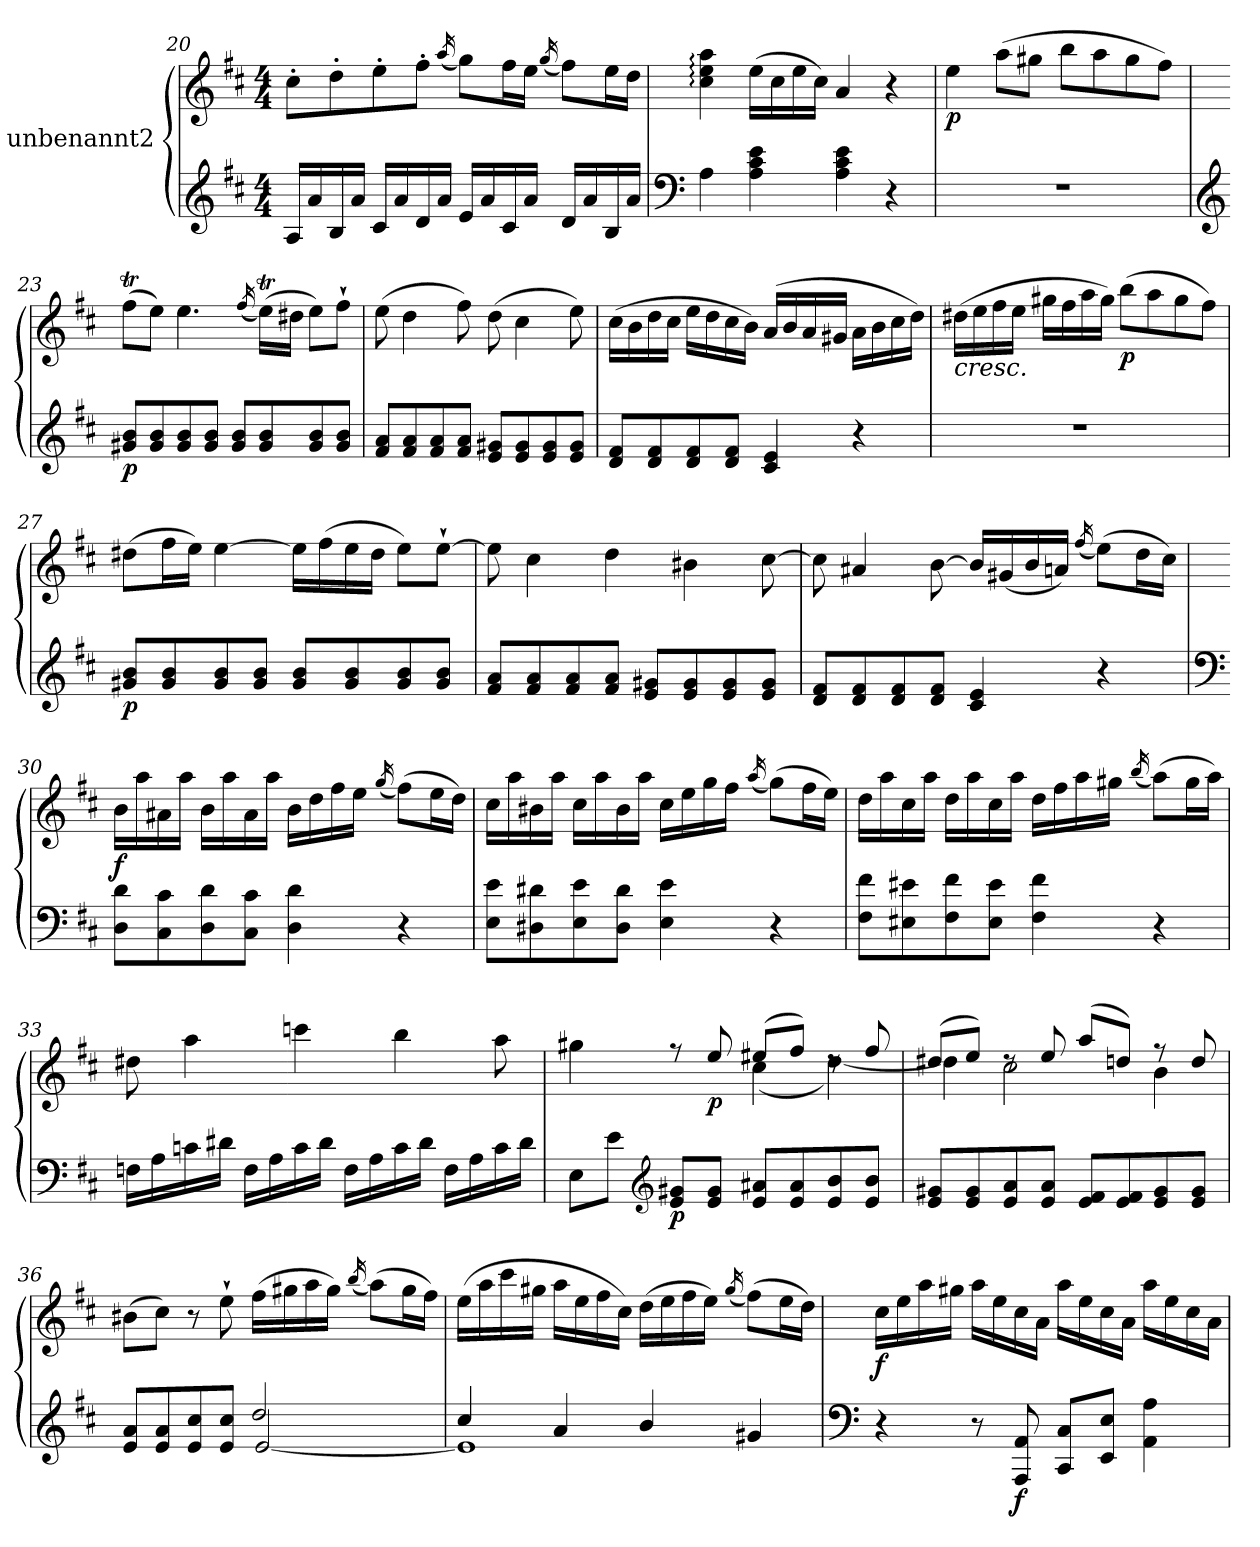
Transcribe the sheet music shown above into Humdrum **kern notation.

**kern	**kern	**dynam
*part1	*part1	*part1
*staff2	*staff1	*staff1/2
*I"unbenannt2	*	*
!!LO:LB:g=z
*clefG2	*clefG2	*
*k[f#c#]	*k[f#c#]	*
*M4/4	*M4/4	*
=20	=20	=20
16A/LL	8cc#'\L	.
16a/	.	.
16B/	8dd'\	.
16a/JJ	.	.
16c#/LL	8ee'\	.
16a/	.	.
16d/	8ff#'\J	.
16a/JJ	.	.
.	(<16qaa/	.
16e/LL	8gg\L)	.
16a/	.	.
16c#/	16ff#\L	.
16a/JJ	16ee\JJ	.
.	(<16qgg/	.
16d/LL	8ff#\L)	.
16a/	.	.
16B/	16ee\L	.
16a/JJ	16dd\JJ	.
=21	=21	=21
*clefF4	*	*
4A\	4cc#\: 4ee\: 4aa\:	.
4A\ 4c#\ 4e\	(>16ee\LL	.
.	16cc#\	.
.	16ee\	.
.	16cc#\JJ)	.
4A\ 4c#\ 4e\	4a/	.
4r	4r	.
=22	=22	=22
!	!	!LO:DY:b
1r	4ee\	p
.	(>8aa\L	.
.	8gg#X\J	.
.	8bb\L	.
.	8aa\	.
.	8gg#\	.
.	8ff#\J)	.
!!LO:LB:g=z
=23	=23	=23
*clefG2	*	*
!	!	!LO:DY:b=2
8g#X/ 8b/L	(>8ff#t\L	p
8g#/ 8b/	8ee\J)	.
8g#/ 8b/	4.ee\	.
8g#/ 8b/J	.	.
8g#/ 8b/L	.	.
.	(<16qff#/	.
8g#/ 8b/	(>16eeT\LL)	.
.	16dd#X\JJ	.
8g#/ 8b/	8ee\L)	.
8g#/ 8b/J	8ff#`\J	.
=24	=24	=24
8f#/ 8a/L	(>8ee\	.
8f#/ 8a/	4dd\	.
8f#/ 8a/	.	.
8f#/ 8a/J	8ff#\)	.
8e/ 8g#X/L	(>8dd\	.
8e/ 8g#/	4cc#\	.
8e/ 8g#/	.	.
8e/ 8g#/J	8ee\)	.
=25	=25	=25
8d/ 8f#/L	(>16cc#\LL	.
.	16b\	.
8d/ 8f#/	16dd\	.
.	16cc#\JJ	.
8d/ 8f#/	16ee\LL	.
.	16dd\	.
8d/ 8f#/J	16cc#\	.
.	16b\JJ)	.
4c#/ 4e/	(>16a/LL	.
.	16b/	.
.	16a/	.
.	16g#X/JJ	.
4r	16a\LL	.
.	16b\	.
.	16cc#\	.
.	16dd\JJ)	.
!!LO:LB:g=z
=26	=26	=26
!	!LO:TX:b:i:t=cresc.	!
1r	(>16dd#X\LL	.
.	16ee\	.
.	16ff#\	.
.	16ee\JJ	.
.	16gg#X\LL	.
.	16ff#\	.
.	16aa\	.
.	16gg#\JJ)	.
!	!	!LO:DY:b
.	(>8bb\L	p
.	8aa\	.
.	8gg#\	.
.	8ff#\J)	.
=27	=27	=27
!	!	!LO:DY:b=2
8g#X/ 8b/L	(>8dd#X\L	p
8g#/ 8b/	16ff#\L	.
.	16ee\JJ)	.
8g#/ 8b/	[4ee\	.
8g#/ 8b/J	.	.
8g#/ 8b/L	16ee\LL]	.
.	(>16ff#\	.
8g#/ 8b/	16ee\	.
.	16dd#\JJ	.
8g#/ 8b/	8ee\L)	.
8g#/ 8b/J	[8ee`\J	.
=28	=28	=28
8f#/ 8a/L	8ee\]	.
8f#/ 8a/	4cc#\	.
8f#/ 8a/	.	.
8f#/ 8a/J	4dd\	.
8e/ 8g#X/L	.	.
8e/ 8g#/	4b#X\	.
8e/ 8g#/	.	.
8e/ 8g#/J	[8cc#\	.
!!LO:LB:g=z
=29	=29	=29
8d/ 8f#/L	8cc#\]	.
8d/ 8f#/	4a#X/	.
8d/ 8f#/	.	.
8d/ 8f#/J	[8b\	.
4c#/ 4e/	16b/LL]	.
.	(<16g#X/	.
.	16b/	.
.	16an/JJ)	.
.	(<16qff#/	.
4r	(>8ee\L)	.
.	16dd\L	.
.	16cc#\JJ)	.
=30	=30	=30
*clefF4	*	*
!	!	!LO:DY:b
8D\ 8d\L	16b\LL	f
.	16aa\	.
8C#\ 8c#\	16a#X\	.
.	16aa\JJ	.
8D\ 8d\	16b\LL	.
.	16aa\	.
8C#\ 8c#\J	16a#\	.
.	16aa\JJ	.
4D\ 4d\	16b\LL	.
.	16dd\	.
.	16ff#\	.
.	16ee\JJ	.
.	(<16qgg/	.
4r	(>8ff#\L)	.
.	16ee\L	.
.	16dd\JJ)	.
!!LO:PB:g=z
=31	=31	=31
8E\ 8e\L	16cc#\LL	.
.	16aa\	.
8D#X\ 8d#X\	16b#X\	.
.	16aa\JJ	.
8E\ 8e\	16cc#\LL	.
.	16aa\	.
8D#\ 8d#\J	16b#\	.
.	16aa\JJ	.
4E\ 4e\	16cc#\LL	.
.	16ee\	.
.	16gg\	.
.	16ff#\JJ	.
.	(<16qaa/	.
4r	(>8gg\L)	.
.	16ff#\L	.
.	16ee\JJ)	.
=32	=32	=32
8F#\ 8f#\L	16dd\LL	.
.	16aa\	.
8E#X\ 8e#X\	16cc#\	.
.	16aa\JJ	.
8F#\ 8f#\	16dd\LL	.
.	16aa\	.
8E#\ 8e#\J	16cc#\	.
.	16aa\JJ	.
4F#\ 4f#\	16dd\LL	.
.	16ff#\	.
.	16aa\	.
.	16gg#X\JJ	.
.	(<16qbb/	.
4r	(>8aa\L)	.
.	16gg#\L	.
.	16aa\JJ)	.
!!LO:LB:g=z
=33	=33	=33
*	*^	*
16Fn\LL	1ryy	8dd#X\	.
16A\	.	.	.
16cn\	.	4aa\	.
16d#X\JJ	.	.	.
16F\LL	.	.	.
16A\	.	.	.
16c\	.	4cccn\	.
16d#\JJ	.	.	.
16F\LL	.	.	.
16A\	.	.	.
16c\	.	4bb\	.
16d#\JJ	.	.	.
16F\LL	.	.	.
16A\	.	.	.
16c\	.	8aa\	.
16d#\JJ	.	.	.
=34	=34	=34	=34
8E\L	2rgyy	4gg#X\	.
8e\J	.	.	.
*clefG2	*	*	*
!	!	!	!LO:DY:b=2
8e/ 8g#X/L	.	8rff	p
!	!	!	!LO:DY:b
8e/ 8g#/J	.	8ee/	p
8e/ 8a#X/L	(>8ee#X/L	(<4cc#\	.
8e/ 8a#/	8ff#/J)	.	.
8e/ 8b/	8rdd	[4dd\)	.
8e/ 8b/J	8ff#/	.	.
=35	=35	=35	=35
8e/ 8g#X/L	(>8dd#X/L	4dd\]	.
8e/ 8g#/	8ee/J)	.	.
8e/ 8a/	8rdd	2cc#\	.
8e/ 8a/J	8ee/	.	.
8e/ 8f#/L	(>8aa/L	.	.
8e/ 8f#/	8ddn/J)	.	.
8e/ 8g#/	8r	4b\	.
8e/ 8g#/J	8dd/	.	.
*	*v	*v	*
!!LO:LB:g=z
=36	=36	=36
*^	*	*
2ryy	8e/ 8a/L	(>8b#X\L	.
.	8e/ 8a/	8cc#\J)	.
.	8e/ 8cc#/	8r	.
.	8e/ 8cc#/J	8ee`\	.
2dd/	[2e/	(>16ff#\LL	.
.	.	16gg#X\	.
.	.	16aa\	.
.	.	16gg#\JJ)	.
.	.	(<16qbb/	.
.	.	(>8aa\L)	.
.	.	16gg#\L	.
.	.	16ff#\JJ)	.
=37	=37	=37	=37
4cc#/	1e]	(>16ee\LL	.
.	.	16aa\	.
.	.	16ccc#\	.
.	.	16gg#X\JJ	.
4a/	.	16aa\LL	.
.	.	16ee\	.
.	.	16ff#\	.
.	.	16cc#\JJ)	.
4b/	.	(>16dd\LL	.
.	.	16ee\	.
.	.	16ff#\	.
.	.	16ee\JJ)	.
.	.	(<16qgg#/	.
4g#X/	.	(>8ff#\L)	.
.	.	16ee\L	.
.	.	16dd\JJ)	.
*v	*v	*	*
=38	=38	=38
*clefF4	*	*
!	!	!LO:DY:b
4r	16cc#\LL	f
.	16ee\	.
.	16aa\	.
.	16gg#X\JJ	.
8r	16aa\LL	.
.	16ee\	.
!	!	!LO:DY:b=2
8AAA/ 8AA/	16cc#\	f
.	16a\JJ	.
8CC#/ 8C#/L	16aa\LL	.
.	16ee\	.
8EE/ 8E/J	16cc#\	.
.	16a\JJ	.
4AA\ 4A\	16aa\LL	.
.	16ee\	.
.	16cc#\	.
.	16a\JJ	.
=	=	=
*-	*-	*-
